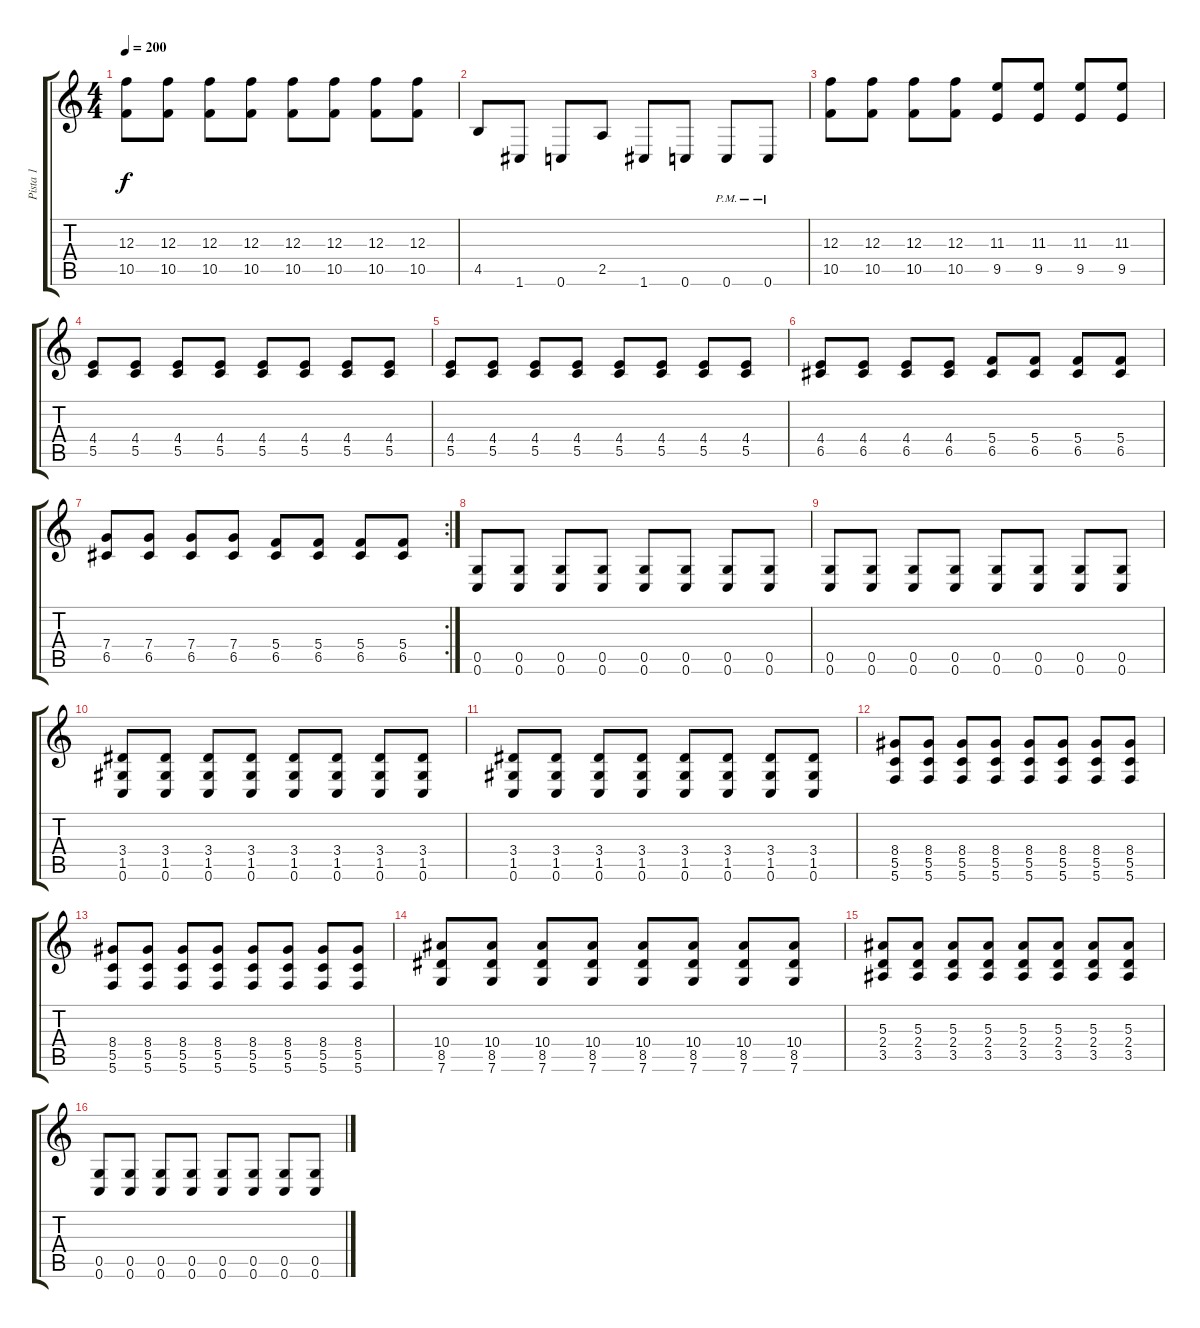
\track ("Pista 1" "Pista 1") {instrument overdrivenguitar}
\staff {score tabs}
\tuning (D4 A3 F3 C3 G2 C2) {hide}
\ts (4 4)
\tempo 200
\clef g2
\ks c
(12.3 10.5).8{dy f} (12.3 10.5).8 (12.3 10.5).8 (12.3 10.5).8 (12.3 10.5).8 (12.3 10.5).8 (12.3 10.5).8 (12.3 10.5).8 |
4.5.8 1.6.8 0.6.8 2.5.8 1.6.8 0.6.8 0.6{pm}.8 0.6{pm}.8 |
(12.3 10.5).8 (12.3 10.5).8 (12.3 10.5).8 (12.3 10.5).8 (11.3 9.5).8 (11.3 9.5).8 (11.3 9.5).8 (11.3 9.5).8 |
(4.4 5.5).8 (4.4 5.5).8 (4.4 5.5).8 (4.4 5.5).8 (4.4 5.5).8 (4.4 5.5).8 (4.4 5.5).8 (4.4 5.5).8 |
(4.4 5.5).8 (4.4 5.5).8 (4.4 5.5).8 (4.4 5.5).8 (4.4 5.5).8 (4.4 5.5).8 (4.4 5.5).8 (4.4 5.5).8 |
(4.4 6.5).8 (4.4 6.5).8 (4.4 6.5).8 (4.4 6.5).8 (5.4 6.5).8 (5.4 6.5).8 (5.4 6.5).8 (5.4 6.5).8 |
\rc 2
(7.4 6.5).8 (7.4 6.5).8 (7.4 6.5).8 (7.4 6.5).8 (5.4 6.5).8 (5.4 6.5).8 (5.4 6.5).8 (5.4 6.5).8 |
(0.5 0.6).8 (0.5 0.6).8 (0.5 0.6).8 (0.5 0.6).8 (0.5 0.6).8 (0.5 0.6).8 (0.5 0.6).8 (0.5 0.6).8 |
(0.5 0.6).8 (0.5 0.6).8 (0.5 0.6).8 (0.5 0.6).8 (0.5 0.6).8 (0.5 0.6).8 (0.5 0.6).8 (0.5 0.6).8 |
(3.4 1.5 0.6).8 (3.4 1.5 0.6).8 (3.4 1.5 0.6).8 (3.4 1.5 0.6).8 (3.4 1.5 0.6).8 (3.4 1.5 0.6).8 (3.4 1.5 0.6).8 (3.4 1.5 0.6).8 |
(3.4 1.5 0.6).8 (3.4 1.5 0.6).8 (3.4 1.5 0.6).8 (3.4 1.5 0.6).8 (3.4 1.5 0.6).8 (3.4 1.5 0.6).8 (3.4 1.5 0.6).8 (3.4 1.5 0.6).8 |
(8.4 5.5 5.6).8 (8.4 5.5 5.6).8 (8.4 5.5 5.6).8 (8.4 5.5 5.6).8 (8.4 5.5 5.6).8 (8.4 5.5 5.6).8 (8.4 5.5 5.6).8 (8.4 5.5 5.6).8 |
(8.4 5.5 5.6).8 (8.4 5.5 5.6).8 (8.4 5.5 5.6).8 (8.4 5.5 5.6).8 (8.4 5.5 5.6).8 (8.4 5.5 5.6).8 (8.4 5.5 5.6).8 (8.4 5.5 5.6).8 |
(10.4 8.5 7.6).8 (10.4 8.5 7.6).8 (10.4 8.5 7.6).8 (10.4 8.5 7.6).8 (10.4 8.5 7.6).8 (10.4 8.5 7.6).8 (10.4 8.5 7.6).8 (10.4 8.5 7.6).8 |
(5.3 2.4 3.5).8 (5.3 2.4 3.5).8 (5.3 2.4 3.5).8 (5.3 2.4 3.5).8 (5.3 2.4 3.5).8 (5.3 2.4 3.5).8 (5.3 2.4 3.5).8 (5.3 2.4 3.5).8 |
(0.5 0.6).8 (0.5 0.6).8 (0.5 0.6).8 (0.5 0.6).8 (0.5 0.6).8 (0.5 0.6).8 (0.5 0.6).8 (0.5 0.6).8
